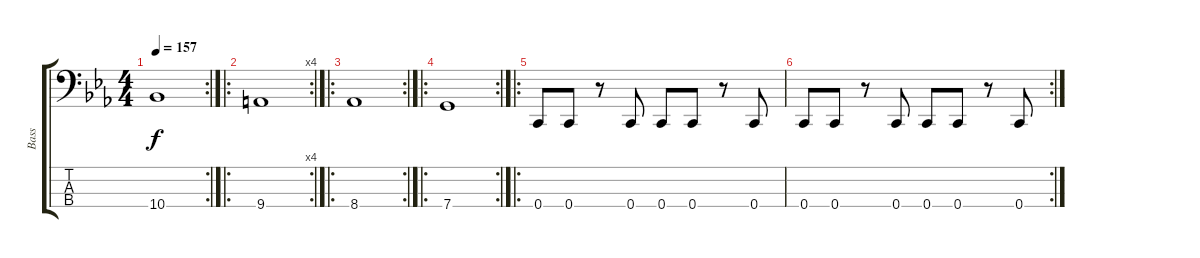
\track ("Bass" "Bass") {instrument electricbassfinger}
\staff {score tabs}
\tuning (G2 C2 G1 C1) {hide}
\rc 2
\ts (4 4)
\tempo 157
\clef f4
\ks cminor
10.4.1{dy f} |
\ro
\rc 4
9.4.1 |
\ro
\rc 2
8.4.1 |
\ro
\rc 2
7.4.1 |
\ro
0.4.8 0.4.8 r.8 0.4.8 0.4.8 0.4.8 r.8 0.4.8 |
\rc 2
0.4.8 0.4.8 r.8 0.4.8 0.4.8 0.4.8 r.8 0.4.8
